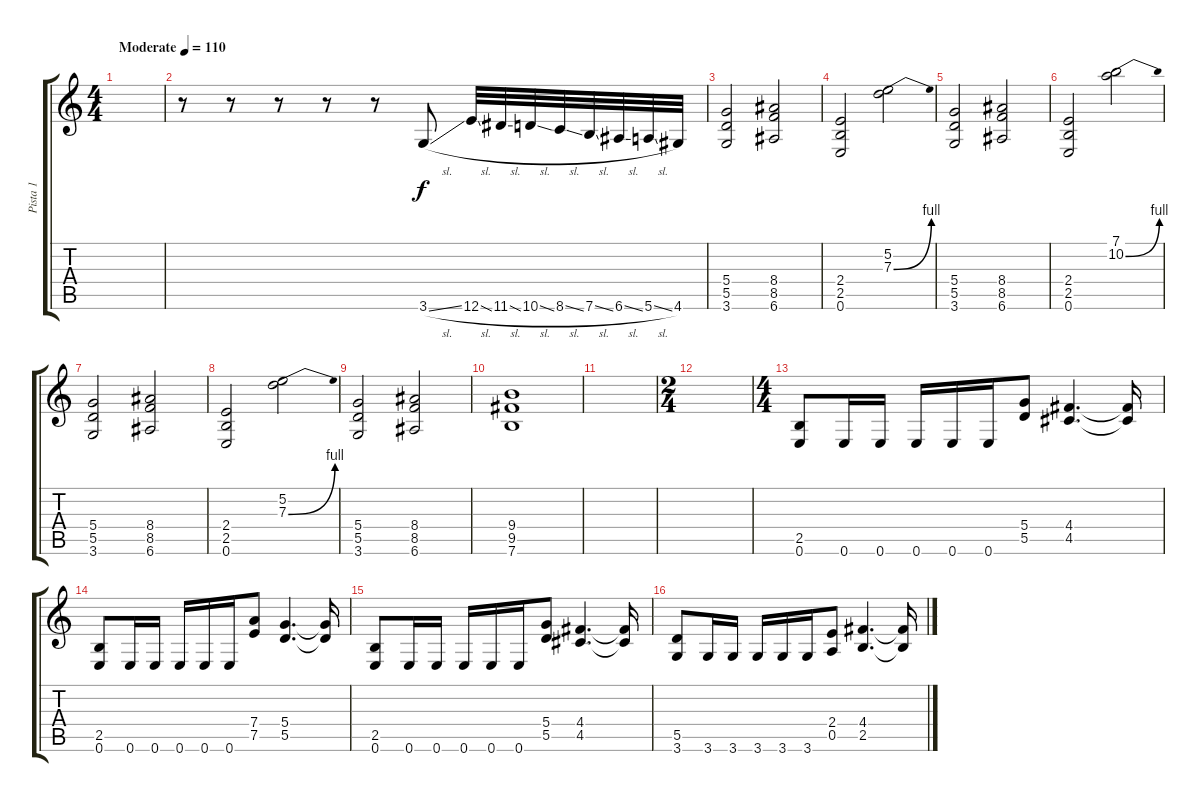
\track ("Pista 1" "Pista 1") {instrument distortionguitar}
\staff {score tabs}
\tuning (E4 B3 G3 D3 A2 E2) {hide}
\ts (4 4)
\tempo (110 "Moderate")
\clef g2
\ks c
|
r.8 r.8 r.8 r.8 r.8 3.6{sl}.8 12.6{sl}.32 11.6{sl}.32 10.6{sl}.32 8.6{sl}.32 7.6{sl}.32 6.6{sl}.32 5.6{sl}.32 4.6.32 |
(5.4 5.5 3.6).2 (8.4 8.5 6.6).2 |
(2.4 2.5 0.6).2 (5.2 7.3{be (bend 0 0 60 4)}).2 |
(5.4 5.5 3.6).2 (8.4 8.5 6.6).2 |
(2.4 2.5 0.6).2 (7.1 10.2{be (bend 0 0 60 4)}).2 |
(5.4 5.5 3.6).2 (8.4 8.5 6.6).2 |
(2.4 2.5 0.6).2 (5.2 7.3{be (bend 0 0 60 4)}).2 |
(5.4 5.5 3.6).2 (8.4 8.5 6.6).2 |
(9.4 9.5 7.6).1 |
|
\ts (2 4)
|
\ts (4 4)
(2.5 0.6).8 0.6.16 0.6.16 0.6.16 0.6.16 0.6.16 (5.4 5.5).8 (4.4 4.5).4{d} (4.4{t} 4.5{t}).16 |
(2.5 0.6).8 0.6.16 0.6.16 0.6.16 0.6.16 0.6.16 (7.4 7.5).8 (5.4 5.5).4{d} (5.4{t} 5.5{t}).16 |
(2.5 0.6).8 0.6.16 0.6.16 0.6.16 0.6.16 0.6.16 (5.4 5.5).8 (4.4 4.5).4{d} (4.4{t} 4.5{t}).16 |
(5.5 3.6).8 3.6.16 3.6.16 3.6.16 3.6.16 3.6.16 (2.4 0.5).8 (4.4 2.5).4{d} (4.4{t} 2.5{t}).16
